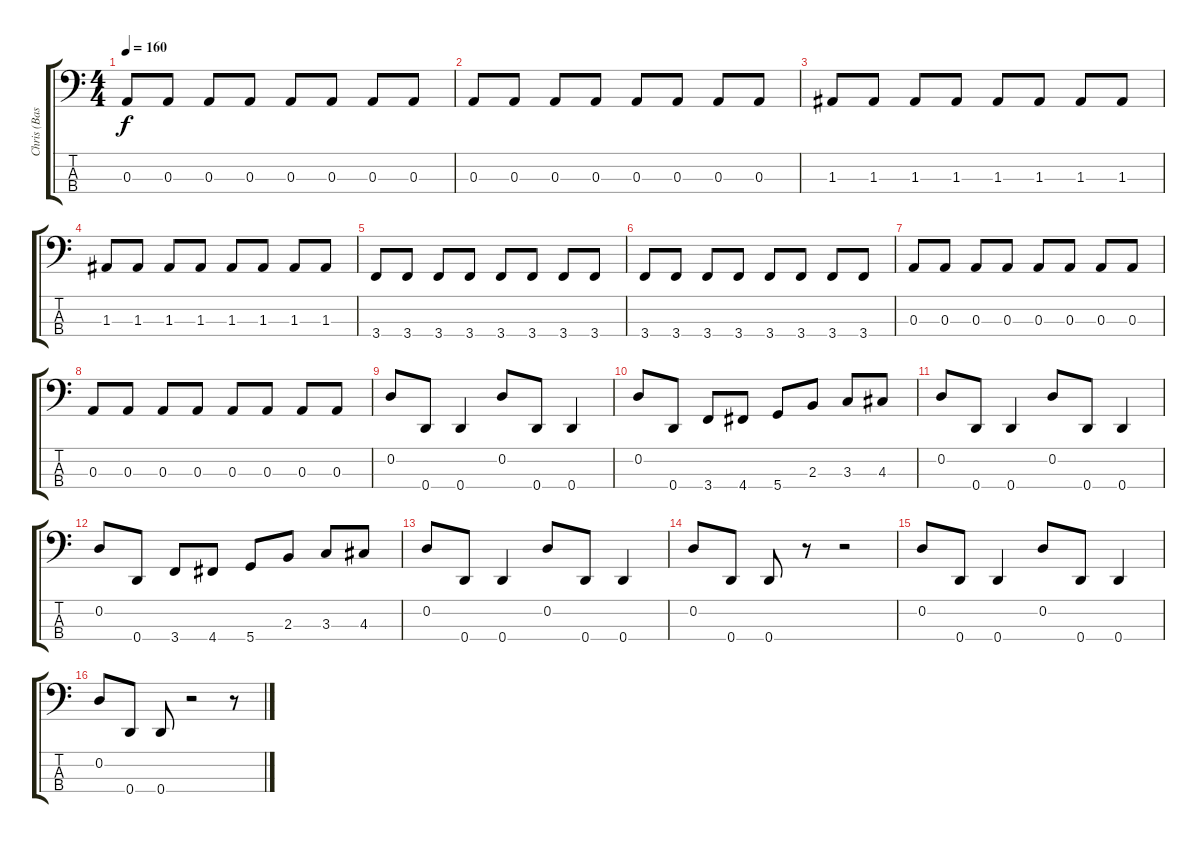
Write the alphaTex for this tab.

\track ("Chris (Bass)" "Chris (Bas") {instrument electricbassfinger}
\staff {score tabs}
\tuning (G2 D2 A1 D1) {hide}
\ts (4 4)
\tempo 160
\clef f4
\ks c
0.3.8{dy f} 0.3.8 0.3.8 0.3.8 0.3.8 0.3.8 0.3.8 0.3.8 |
0.3.8 0.3.8 0.3.8 0.3.8 0.3.8 0.3.8 0.3.8 0.3.8 |
1.3.8 1.3.8 1.3.8 1.3.8 1.3.8 1.3.8 1.3.8 1.3.8 |
1.3.8 1.3.8 1.3.8 1.3.8 1.3.8 1.3.8 1.3.8 1.3.8 |
3.4.8 3.4.8 3.4.8 3.4.8 3.4.8 3.4.8 3.4.8 3.4.8 |
3.4.8 3.4.8 3.4.8 3.4.8 3.4.8 3.4.8 3.4.8 3.4.8 |
0.3.8 0.3.8 0.3.8 0.3.8 0.3.8 0.3.8 0.3.8 0.3.8 |
0.3.8 0.3.8 0.3.8 0.3.8 0.3.8 0.3.8 0.3.8 0.3.8 |
0.2.8 0.4.8 0.4.4 0.2.8 0.4.8 0.4.4 |
0.2.8 0.4.8 3.4.8 4.4.8 5.4.8 2.3.8 3.3.8 4.3.8 |
0.2.8 0.4.8 0.4.4 0.2.8 0.4.8 0.4.4 |
0.2.8 0.4.8 3.4.8 4.4.8 5.4.8 2.3.8 3.3.8 4.3.8 |
0.2.8 0.4.8 0.4.4 0.2.8 0.4.8 0.4.4 |
0.2.8 0.4.8 0.4.8 r.8 r.2 |
0.2.8 0.4.8 0.4.4 0.2.8 0.4.8 0.4.4 |
0.2.8 0.4.8 0.4.8 r.2 r.8
